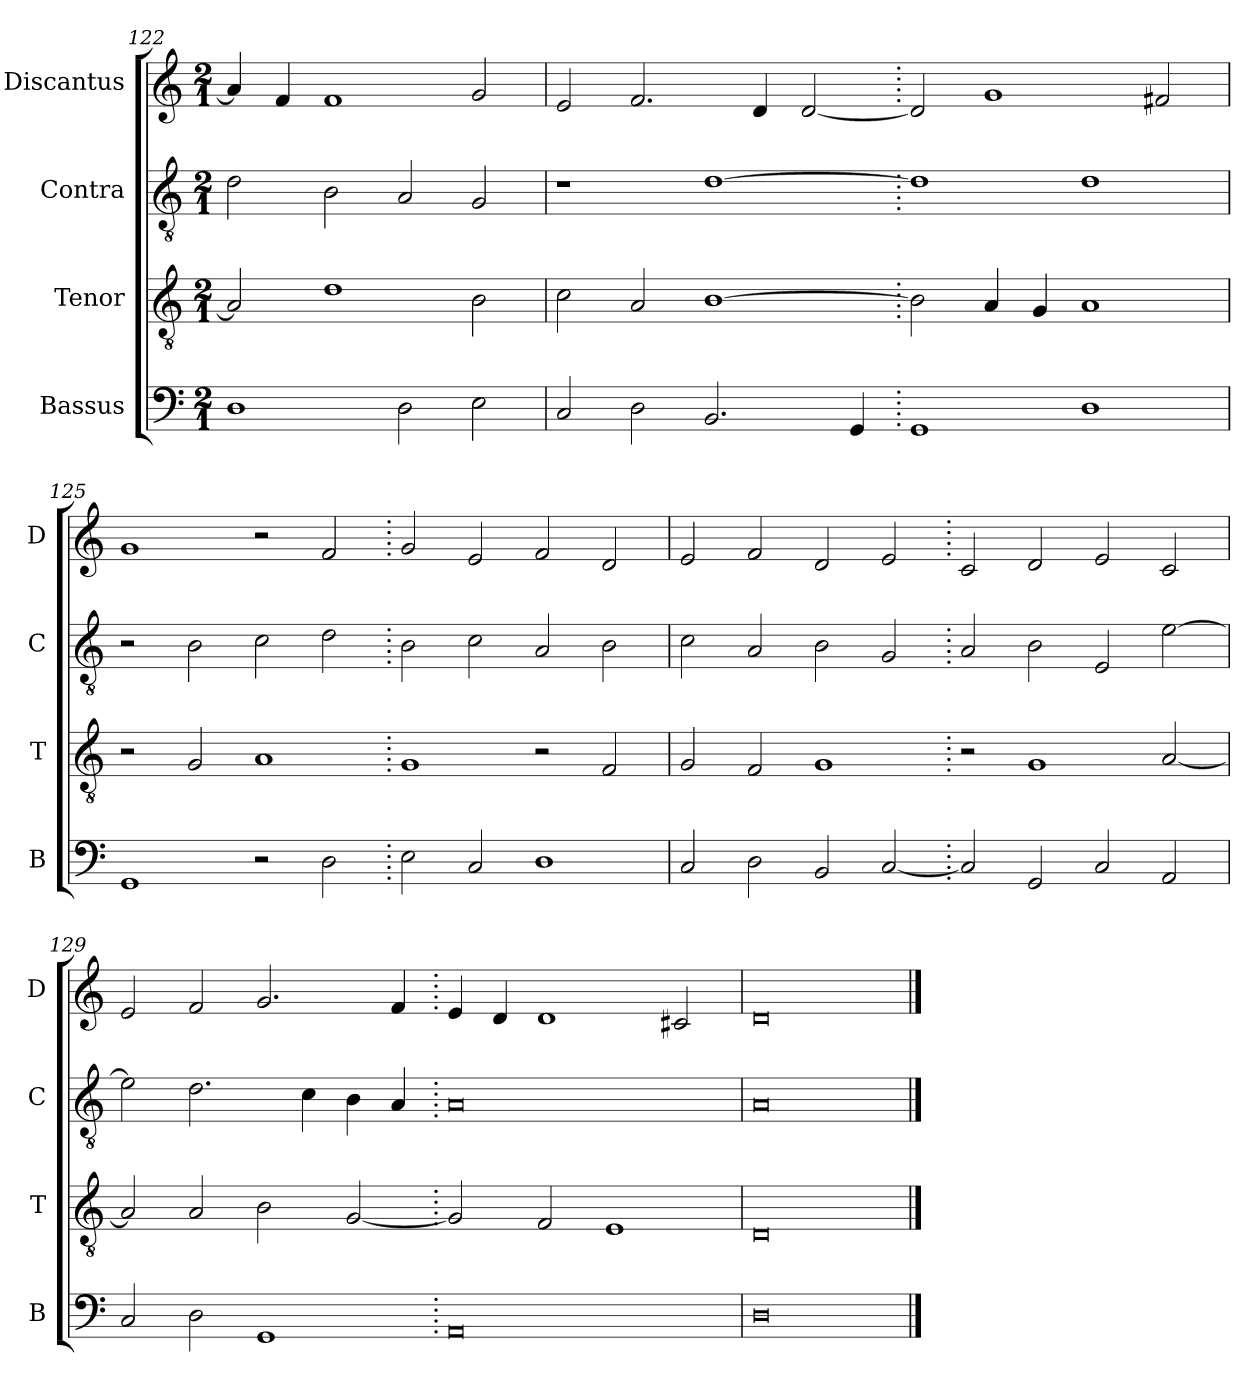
**kern	**kern	**kern	**kern
*part4	*part3	*part2	*part1
*staff4	*staff3	*staff2	*staff1
*I"Bassus	*I"Tenor	*I"Contra	*I"Discantus
*I'B	*I'T	*I'C	*I'D
*clefF4	*clefGv2	*clefGv2	*clefG2
*k[]	*k[]	*k[]	*k[]
*M2/1	*M2/1	*M2/1	*M2/1
=122	=122	=122	=122
1D	2A/]	2d\	4a/]
.	.	.	4f/
.	1d	2B\	1f
2D\	.	2A/	.
2E\	2B\	2G/	2g/
=123	=123	=123	=123
2C/	2c\	1r	2e/
2D\	2A/	.	2.f/
2.BB/	[1B	[1d	.
.	.	.	4d/
.	.	.	[2d/
4GG/	.	.	.
=124.	=124.	=124.	=124.
1GG	2B\]	1d]	2d/]
.	4A/	.	1g
.	4G/	.	.
1D	1A	1d	.
.	.	.	2f#X/
=125	=125	=125	=125
1GG	2r	2r	1g
.	2G/	2B\	.
2r	1A	2c\	2r
2D\	.	2d\	2f/
=126.	=126.	=126.	=126.
2E\	1G	2B\	2g/
2C/	.	2c\	2e/
1D	2r	2A/	2f/
.	2F/	2B\	2d/
=127	=127	=127	=127
2C/	2G/	2c\	2e/
2D\	2F/	2A/	2f/
2BB/	1G	2B\	2d/
[2C/	.	2G/	2e/
=128.	=128.	=128.	=128.
2C/]	2r	2A/	2c/
2GG/	1G	2B\	2d/
2C/	.	2E/	2e/
2AA/	[2A/	[2e\	2c/
=129	=129	=129	=129
2C/	2A/]	2e\]	2e/
2D\	2A/	2.d\	2f/
1GG	2B\	.	2.g/
.	.	4c\	.
.	[2G/	4B\	.
.	.	4A/	4f/
=130.	=130.	=130.	=130.
0AA	2G/]	0A	4e/
.	.	.	4d/
.	2F/	.	1d
.	1E	.	.
.	.	.	2c#X/
=131	=131	=131	=131
0D	0D	0A	0d
==	==	==	==
*-	*-	*-	*-
